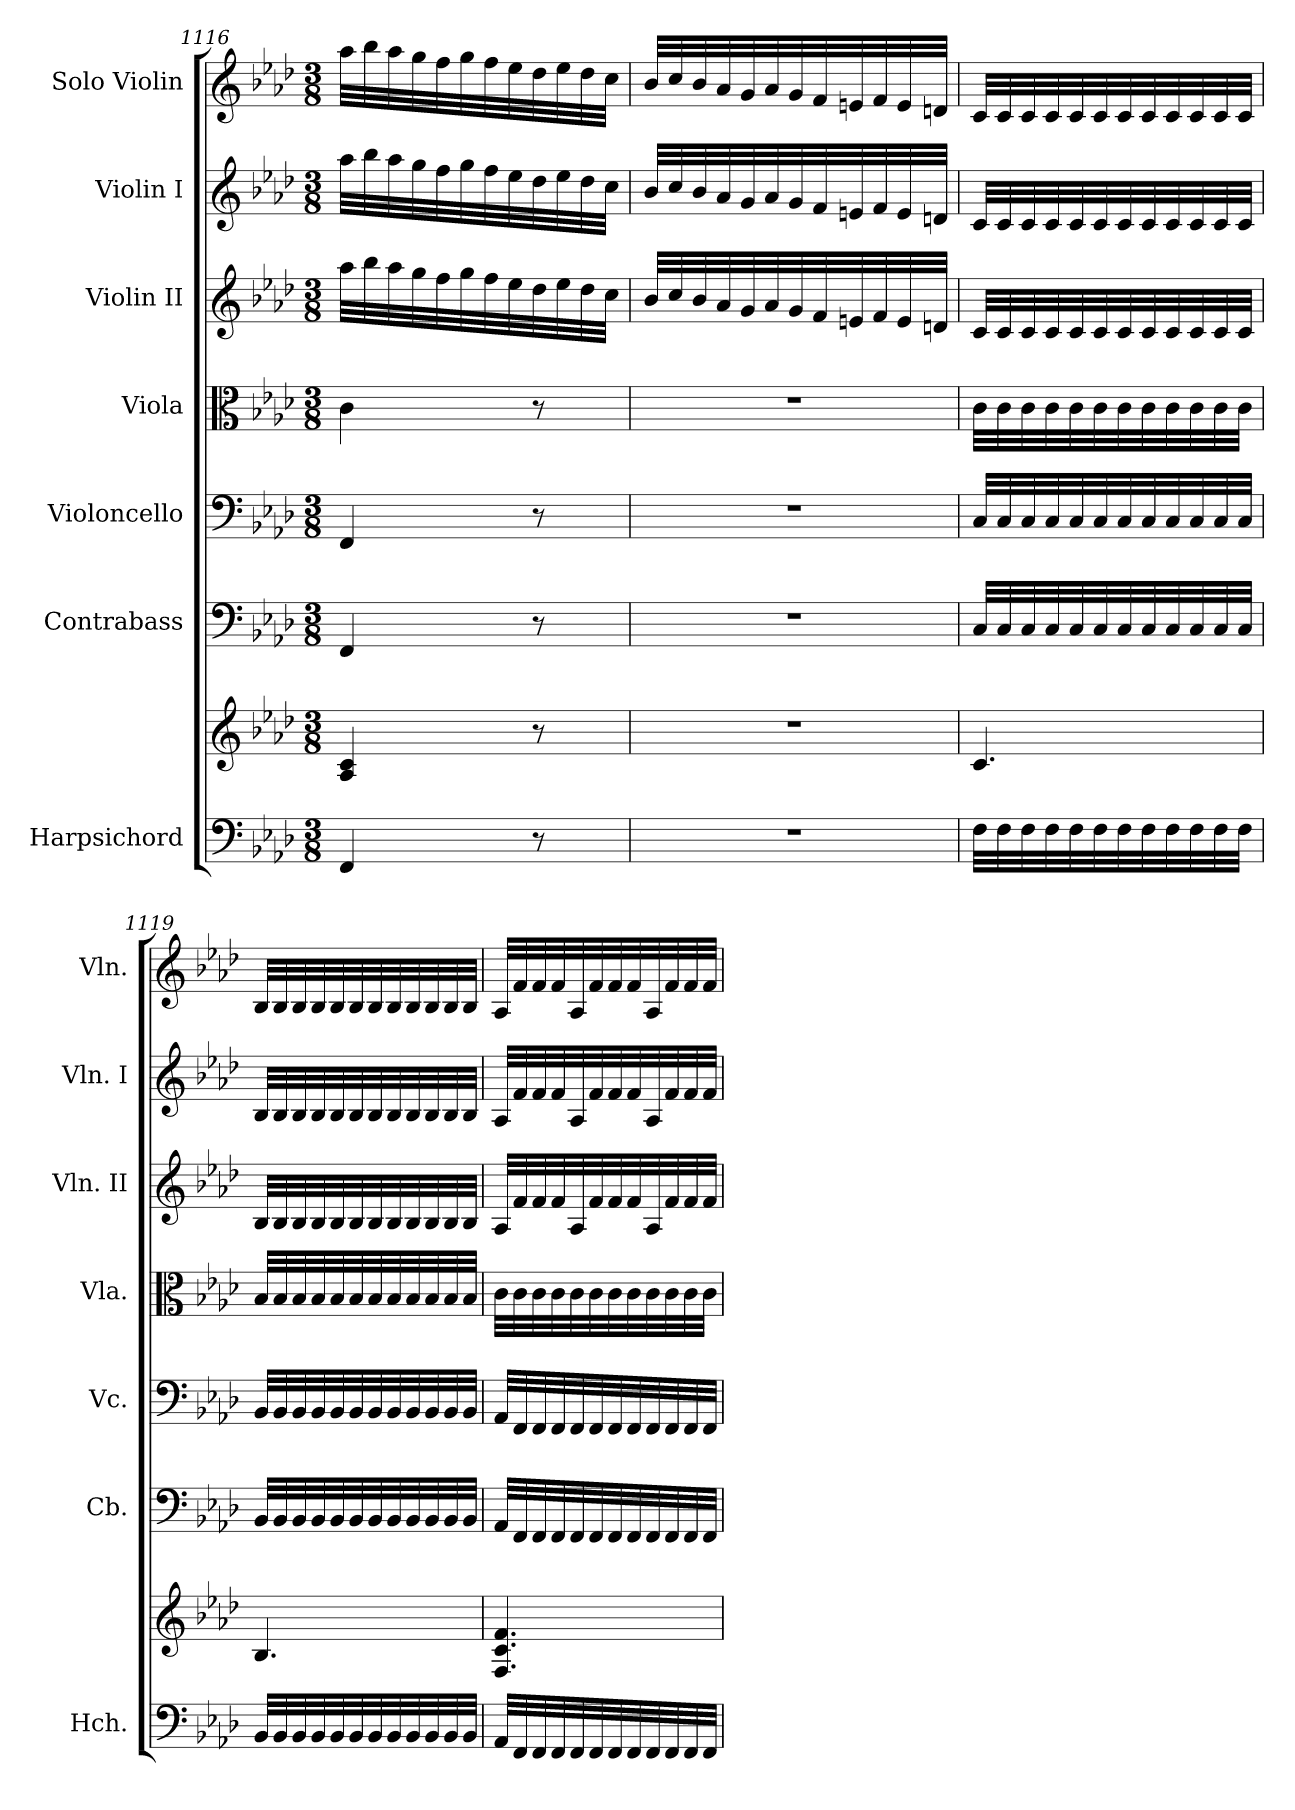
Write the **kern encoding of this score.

**kern	**kern	**kern	**kern	**kern	**kern	**kern	**kern
*part7	*part7	*part6	*part5	*part4	*part3	*part2	*part1
*staff8	*staff7	*staff6	*staff5	*staff4	*staff3	*staff2	*staff1
*I"Harpsichord	*	*I"Contrabass	*I"Violoncello	*I"Viola	*I"Violin II	*I"Violin I	*I"Solo Violin
*I'Hch.	*	*I'Cb.	*I'Vc.	*I'Vla.	*I'Vln. II	*I'Vln. I	*I'Vln.
*clefF4	*clefG2	*clefF4	*clefF4	*clefC3	*clefG2	*clefG2	*clefG2
*	*	*ITrd7c12	*	*	*	*	*
*k[b-e-a-d-]	*k[b-e-a-d-]	*k[b-e-a-d-]	*k[b-e-a-d-]	*k[b-e-a-d-]	*k[b-e-a-d-]	*k[b-e-a-d-]	*k[b-e-a-d-]
*M3/8	*M3/8	*M3/8	*M3/8	*M3/8	*M3/8	*M3/8	*M3/8
=1116	=1116	=1116	=1116	=1116	=1116	=1116	=1116
4FF/	4A-/ 4c/	4FFF/	4FF/	4c\	32aa-\LLL	32aa-\LLL	32aa-\LLL
.	.	.	.	.	32bb-\	32bb-\	32bb-\
.	.	.	.	.	32aa-\	32aa-\	32aa-\
.	.	.	.	.	32gg\	32gg\	32gg\
.	.	.	.	.	32ff\	32ff\	32ff\
.	.	.	.	.	32gg\	32gg\	32gg\
.	.	.	.	.	32ff\	32ff\	32ff\
.	.	.	.	.	32ee-\	32ee-\	32ee-\
8r	8r	8r	8r	8r	32dd-\	32dd-\	32dd-\
.	.	.	.	.	32ee-\	32ee-\	32ee-\
.	.	.	.	.	32dd-\	32dd-\	32dd-\
.	.	.	.	.	32cc\JJJ	32cc\JJJ	32cc\JJJ
!!LO:PB:g=z
=1117	=1117	=1117	=1117	=1117	=1117	=1117	=1117
4.r	4.r	4.r	4.r	4.r	32b-/LLL	32b-/LLL	32b-/LLL
.	.	.	.	.	32cc/	32cc/	32cc/
.	.	.	.	.	32b-/	32b-/	32b-/
.	.	.	.	.	32a-/	32a-/	32a-/
.	.	.	.	.	32g/	32g/	32g/
.	.	.	.	.	32a-/	32a-/	32a-/
.	.	.	.	.	32g/	32g/	32g/
.	.	.	.	.	32f/	32f/	32f/
.	.	.	.	.	32en/	32en/	32en/
.	.	.	.	.	32f/	32f/	32f/
.	.	.	.	.	32e/	32e/	32e/
.	.	.	.	.	32dn/JJJ	32dn/JJJ	32dn/JJJ
=1118	=1118	=1118	=1118	=1118	=1118	=1118	=1118
32F\LLL	4.c/	32CC/LLL	32C/LLL	32c\LLL	32c/LLL	32c/LLL	32c/LLL
32F\	.	32CC/	32C/	32c\	32c/	32c/	32c/
32F\	.	32CC/	32C/	32c\	32c/	32c/	32c/
32F\	.	32CC/	32C/	32c\	32c/	32c/	32c/
32F\	.	32CC/	32C/	32c\	32c/	32c/	32c/
32F\	.	32CC/	32C/	32c\	32c/	32c/	32c/
32F\	.	32CC/	32C/	32c\	32c/	32c/	32c/
32F\	.	32CC/	32C/	32c\	32c/	32c/	32c/
32F\	.	32CC/	32C/	32c\	32c/	32c/	32c/
32F\	.	32CC/	32C/	32c\	32c/	32c/	32c/
32F\	.	32CC/	32C/	32c\	32c/	32c/	32c/
32F\JJJ	.	32CC/JJJ	32C/JJJ	32c\JJJ	32c/JJJ	32c/JJJ	32c/JJJ
!!LO:PB:g=z
=1119	=1119	=1119	=1119	=1119	=1119	=1119	=1119
32BB-/LLL	4.B-/	32BBB-/LLL	32BB-/LLL	32B-/LLL	32B-/LLL	32B-/LLL	32B-/LLL
32BB-/	.	32BBB-/	32BB-/	32B-/	32B-/	32B-/	32B-/
32BB-/	.	32BBB-/	32BB-/	32B-/	32B-/	32B-/	32B-/
32BB-/	.	32BBB-/	32BB-/	32B-/	32B-/	32B-/	32B-/
32BB-/	.	32BBB-/	32BB-/	32B-/	32B-/	32B-/	32B-/
32BB-/	.	32BBB-/	32BB-/	32B-/	32B-/	32B-/	32B-/
32BB-/	.	32BBB-/	32BB-/	32B-/	32B-/	32B-/	32B-/
32BB-/	.	32BBB-/	32BB-/	32B-/	32B-/	32B-/	32B-/
32BB-/	.	32BBB-/	32BB-/	32B-/	32B-/	32B-/	32B-/
32BB-/	.	32BBB-/	32BB-/	32B-/	32B-/	32B-/	32B-/
32BB-/	.	32BBB-/	32BB-/	32B-/	32B-/	32B-/	32B-/
32BB-/JJJ	.	32BBB-/JJJ	32BB-/JJJ	32B-/JJJ	32B-/JJJ	32B-/JJJ	32B-/JJJ
=1120	=1120	=1120	=1120	=1120	=1120	=1120	=1120
32AA-/LLL	4.F/ 4.c/ 4.f/	32AAA-/LLL	32AA-/LLL	32c\LLL	32A-/LLL	32A-/LLL	32A-/LLL
32FF/	.	32FFF/	32FF/	32c\	32f/	32f/	32f/
32FF/	.	32FFF/	32FF/	32c\	32f/	32f/	32f/
32FF/	.	32FFF/	32FF/	32c\	32f/	32f/	32f/
32FF/	.	32FFF/	32FF/	32c\	32A-/	32A-/	32A-/
32FF/	.	32FFF/	32FF/	32c\	32f/	32f/	32f/
32FF/	.	32FFF/	32FF/	32c\	32f/	32f/	32f/
32FF/	.	32FFF/	32FF/	32c\	32f/	32f/	32f/
32FF/	.	32FFF/	32FF/	32c\	32A-/	32A-/	32A-/
32FF/	.	32FFF/	32FF/	32c\	32f/	32f/	32f/
32FF/	.	32FFF/	32FF/	32c\	32f/	32f/	32f/
32FF/JJJ	.	32FFF/JJJ	32FF/JJJ	32c\JJJ	32f/JJJ	32f/JJJ	32f/JJJ
=	=	=	=	=	=	=	=
*-	*-	*-	*-	*-	*-	*-	*-
